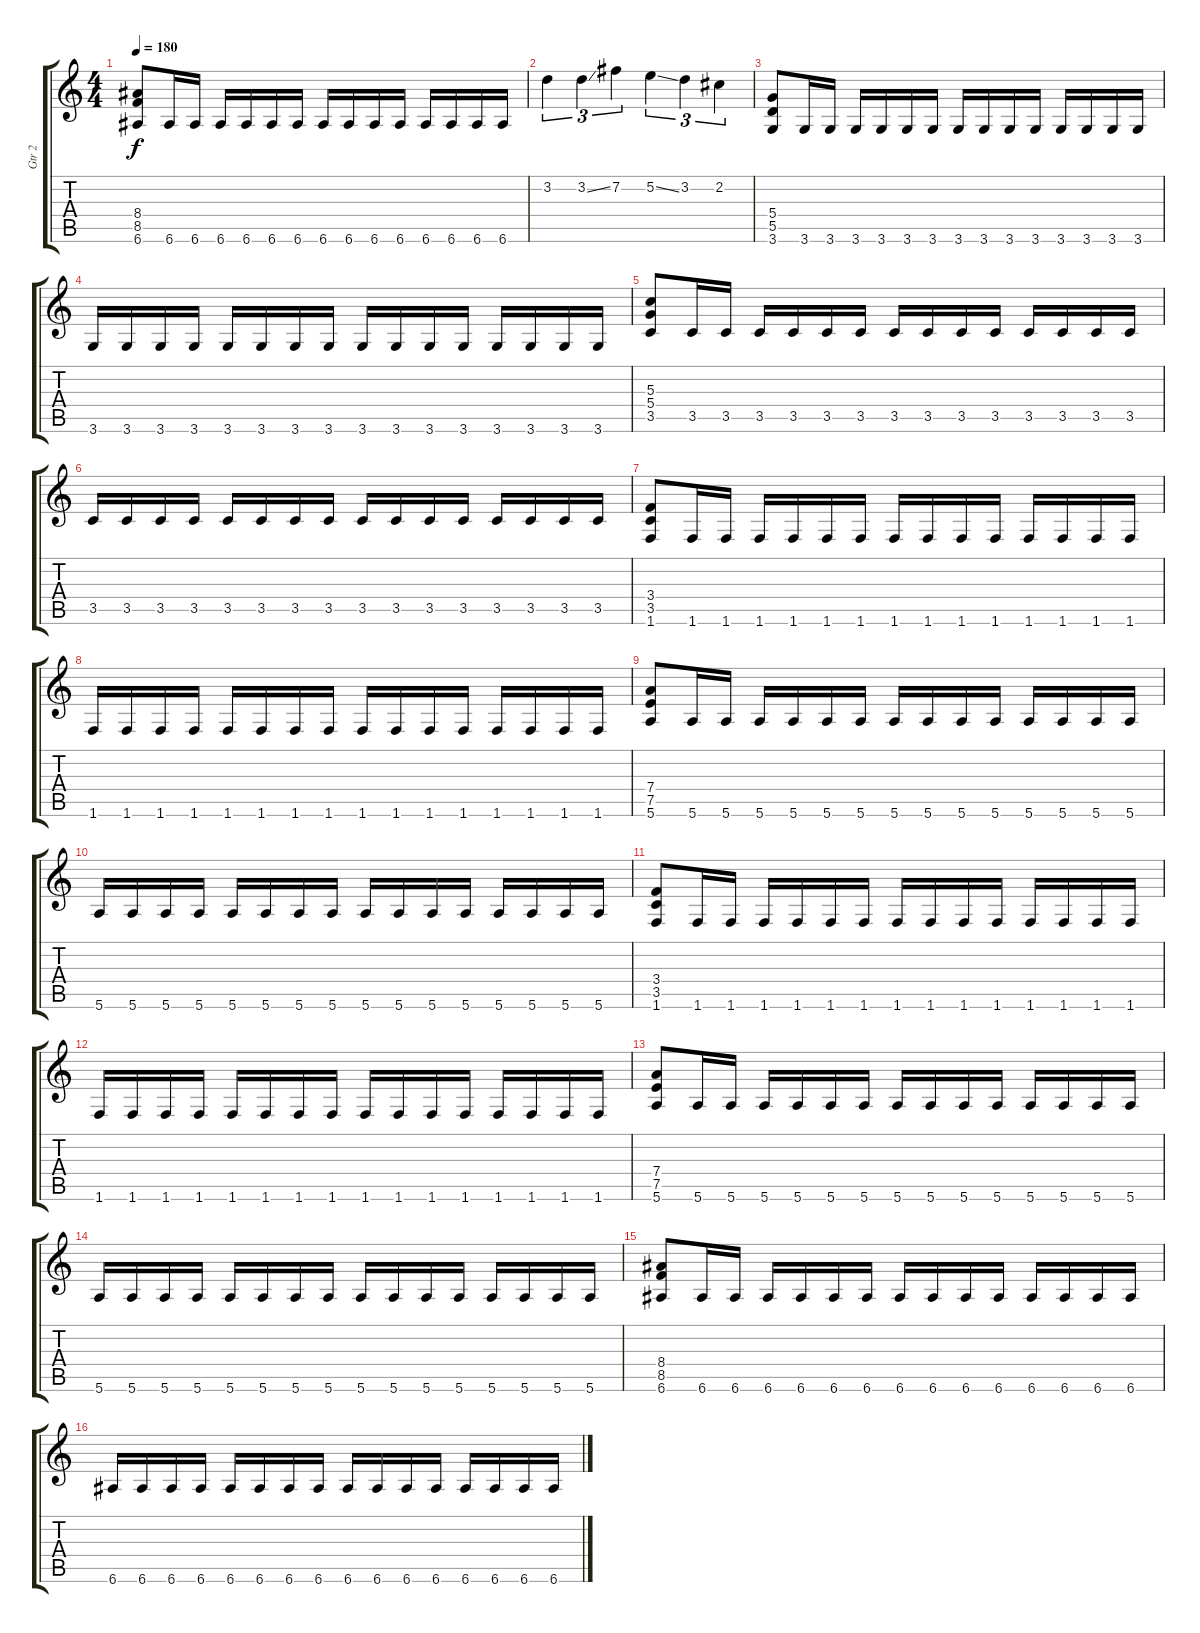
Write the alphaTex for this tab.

\track ("Gtr 2" "Gtr 2") {instrument overdrivenguitar}
\staff {score tabs}
\tuning (E4 B3 G3 D3 A2 E2) {hide}
\ts (4 4)
\tempo 180
\clef g2
\ks c
(8.4 8.5 6.6).8{dy f} 6.6.16 6.6.16 6.6.16 6.6.16 6.6.16 6.6.16 6.6.16 6.6.16 6.6.16 6.6.16 6.6.16 6.6.16 6.6.16 6.6.16 |
3.2.4{tu (3 2)} 3.2{ss}.4{tu (3 2)} 7.2.4{tu (3 2)} 5.2{ss}.4{tu (3 2)} 3.2.4{tu (3 2)} 2.2.4{tu (3 2)} |
(5.4 5.5 3.6).8 3.6.16 3.6.16 3.6.16 3.6.16 3.6.16 3.6.16 3.6.16 3.6.16 3.6.16 3.6.16 3.6.16 3.6.16 3.6.16 3.6.16 |
3.6.16 3.6.16 3.6.16 3.6.16 3.6.16 3.6.16 3.6.16 3.6.16 3.6.16 3.6.16 3.6.16 3.6.16 3.6.16 3.6.16 3.6.16 3.6.16 |
(5.3 5.4 3.5).8 3.5.16 3.5.16 3.5.16 3.5.16 3.5.16 3.5.16 3.5.16 3.5.16 3.5.16 3.5.16 3.5.16 3.5.16 3.5.16 3.5.16 |
3.5.16 3.5.16 3.5.16 3.5.16 3.5.16 3.5.16 3.5.16 3.5.16 3.5.16 3.5.16 3.5.16 3.5.16 3.5.16 3.5.16 3.5.16 3.5.16 |
(3.4 3.5 1.6).8 1.6.16 1.6.16 1.6.16 1.6.16 1.6.16 1.6.16 1.6.16 1.6.16 1.6.16 1.6.16 1.6.16 1.6.16 1.6.16 1.6.16 |
1.6.16 1.6.16 1.6.16 1.6.16 1.6.16 1.6.16 1.6.16 1.6.16 1.6.16 1.6.16 1.6.16 1.6.16 1.6.16 1.6.16 1.6.16 1.6.16 |
(7.4 7.5 5.6).8 5.6.16 5.6.16 5.6.16 5.6.16 5.6.16 5.6.16 5.6.16 5.6.16 5.6.16 5.6.16 5.6.16 5.6.16 5.6.16 5.6.16 |
5.6.16 5.6.16 5.6.16 5.6.16 5.6.16 5.6.16 5.6.16 5.6.16 5.6.16 5.6.16 5.6.16 5.6.16 5.6.16 5.6.16 5.6.16 5.6.16 |
(3.4 3.5 1.6).8 1.6.16 1.6.16 1.6.16 1.6.16 1.6.16 1.6.16 1.6.16 1.6.16 1.6.16 1.6.16 1.6.16 1.6.16 1.6.16 1.6.16 |
1.6.16 1.6.16 1.6.16 1.6.16 1.6.16 1.6.16 1.6.16 1.6.16 1.6.16 1.6.16 1.6.16 1.6.16 1.6.16 1.6.16 1.6.16 1.6.16 |
(7.4 7.5 5.6).8 5.6.16 5.6.16 5.6.16 5.6.16 5.6.16 5.6.16 5.6.16 5.6.16 5.6.16 5.6.16 5.6.16 5.6.16 5.6.16 5.6.16 |
5.6.16 5.6.16 5.6.16 5.6.16 5.6.16 5.6.16 5.6.16 5.6.16 5.6.16 5.6.16 5.6.16 5.6.16 5.6.16 5.6.16 5.6.16 5.6.16 |
(8.4 8.5 6.6).8 6.6.16 6.6.16 6.6.16 6.6.16 6.6.16 6.6.16 6.6.16 6.6.16 6.6.16 6.6.16 6.6.16 6.6.16 6.6.16 6.6.16 |
6.6.16 6.6.16 6.6.16 6.6.16 6.6.16 6.6.16 6.6.16 6.6.16 6.6.16 6.6.16 6.6.16 6.6.16 6.6.16 6.6.16 6.6.16 6.6.16
